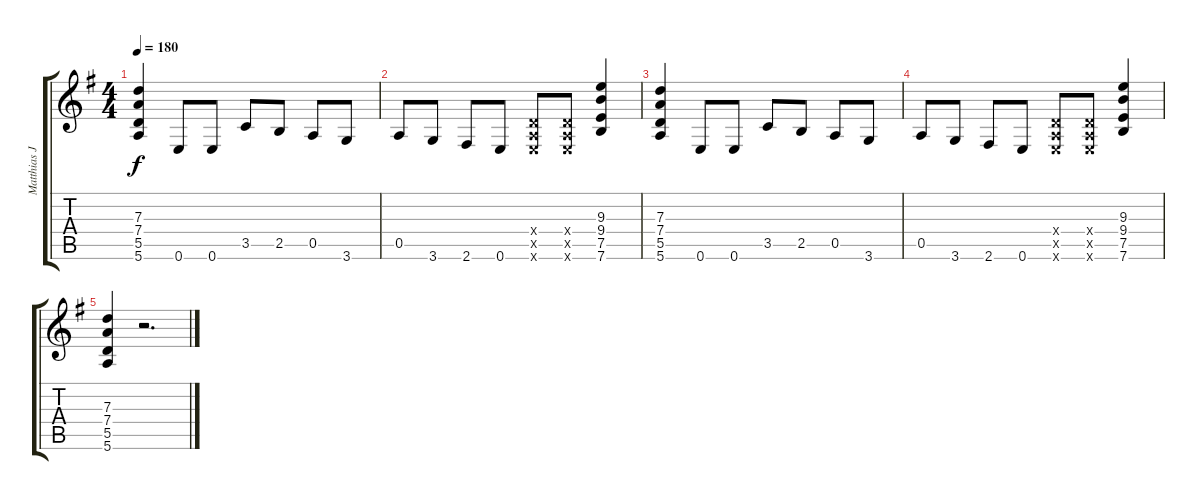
\track ("Matthias Jabs" "Matthias J") {instrument distortionguitar}
\staff {score tabs}
\tuning (E4 B3 G3 D3 A2 E2) {hide}
\ts (4 4)
\tempo 180
\clef g2
\ks eminor
(7.3 7.4 5.5 5.6).4{dy f} 0.6.8 0.6.8 3.5.8 2.5.8 0.5.8 3.6.8 |
0.5.8 3.6.8 2.6.8 0.6.8 (0.4{x} 0.5{x} 0.6{x}).8 (0.4{x} 0.5{x} 0.6{x}).8 (9.3 9.4 7.5 7.6).4 |
(7.3 7.4 5.5 5.6).4 0.6.8 0.6.8 3.5.8 2.5.8 0.5.8 3.6.8 |
0.5.8 3.6.8 2.6.8 0.6.8 (0.4{x} 0.5{x} 0.6{x}).8 (0.4{x} 0.5{x} 0.6{x}).8 (9.3 9.4 7.5 7.6).4 |
(7.3 7.4 5.5 5.6).4 r.2{d}
